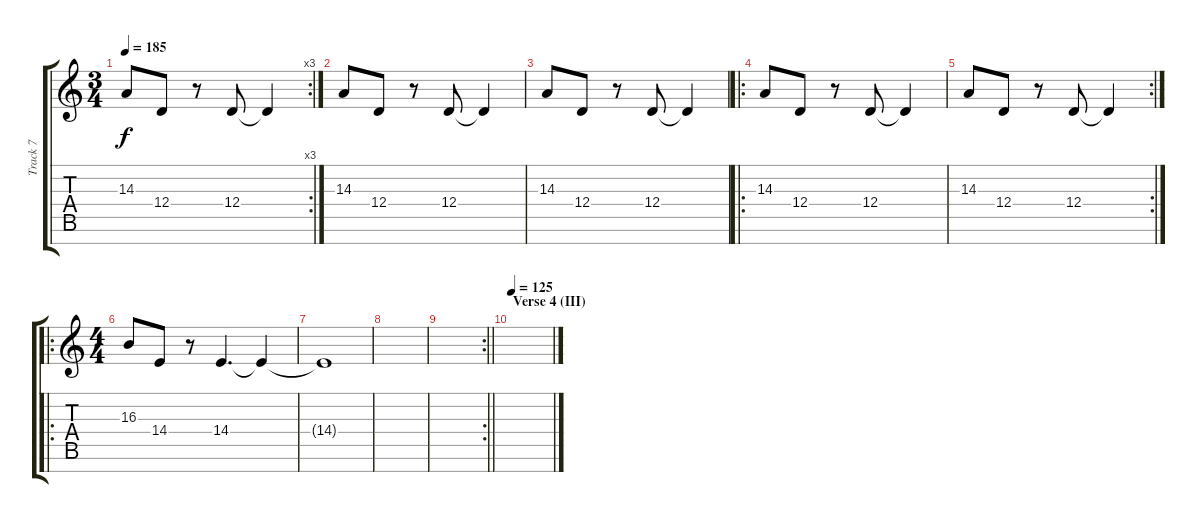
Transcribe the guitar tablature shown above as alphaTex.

\track ("Track 7" "Track 7") {instrument tenorsax}
\staff {score tabs}
\tuning (E4 B3 G3 D3 A2 E2 B1) {hide}
\rc 3
\ts (3 4)
\tempo 185
\clef g2
\ks c
14.3.8{dy f} 12.4.8 r.8 12.4.8 12.4{t}.4 |
14.3.8 12.4.8 r.8 12.4.8 12.4{t}.4 |
14.3.8 12.4.8 r.8 12.4.8 12.4{t}.4 |
\ro
14.3.8 12.4.8 r.8 12.4.8 12.4{t}.4 |
\rc 2
14.3.8 12.4.8 r.8 12.4.8 12.4{t}.4 |
\ro
\ts (4 4)
16.3.8 14.4.8 r.8 14.4.4{d} 14.4{t}.4 |
14.4{t}.1 |
|
\rc 2
\barLineRight lightlight
|
\section ("" "Verse 4 (III)")
\tempo 125
